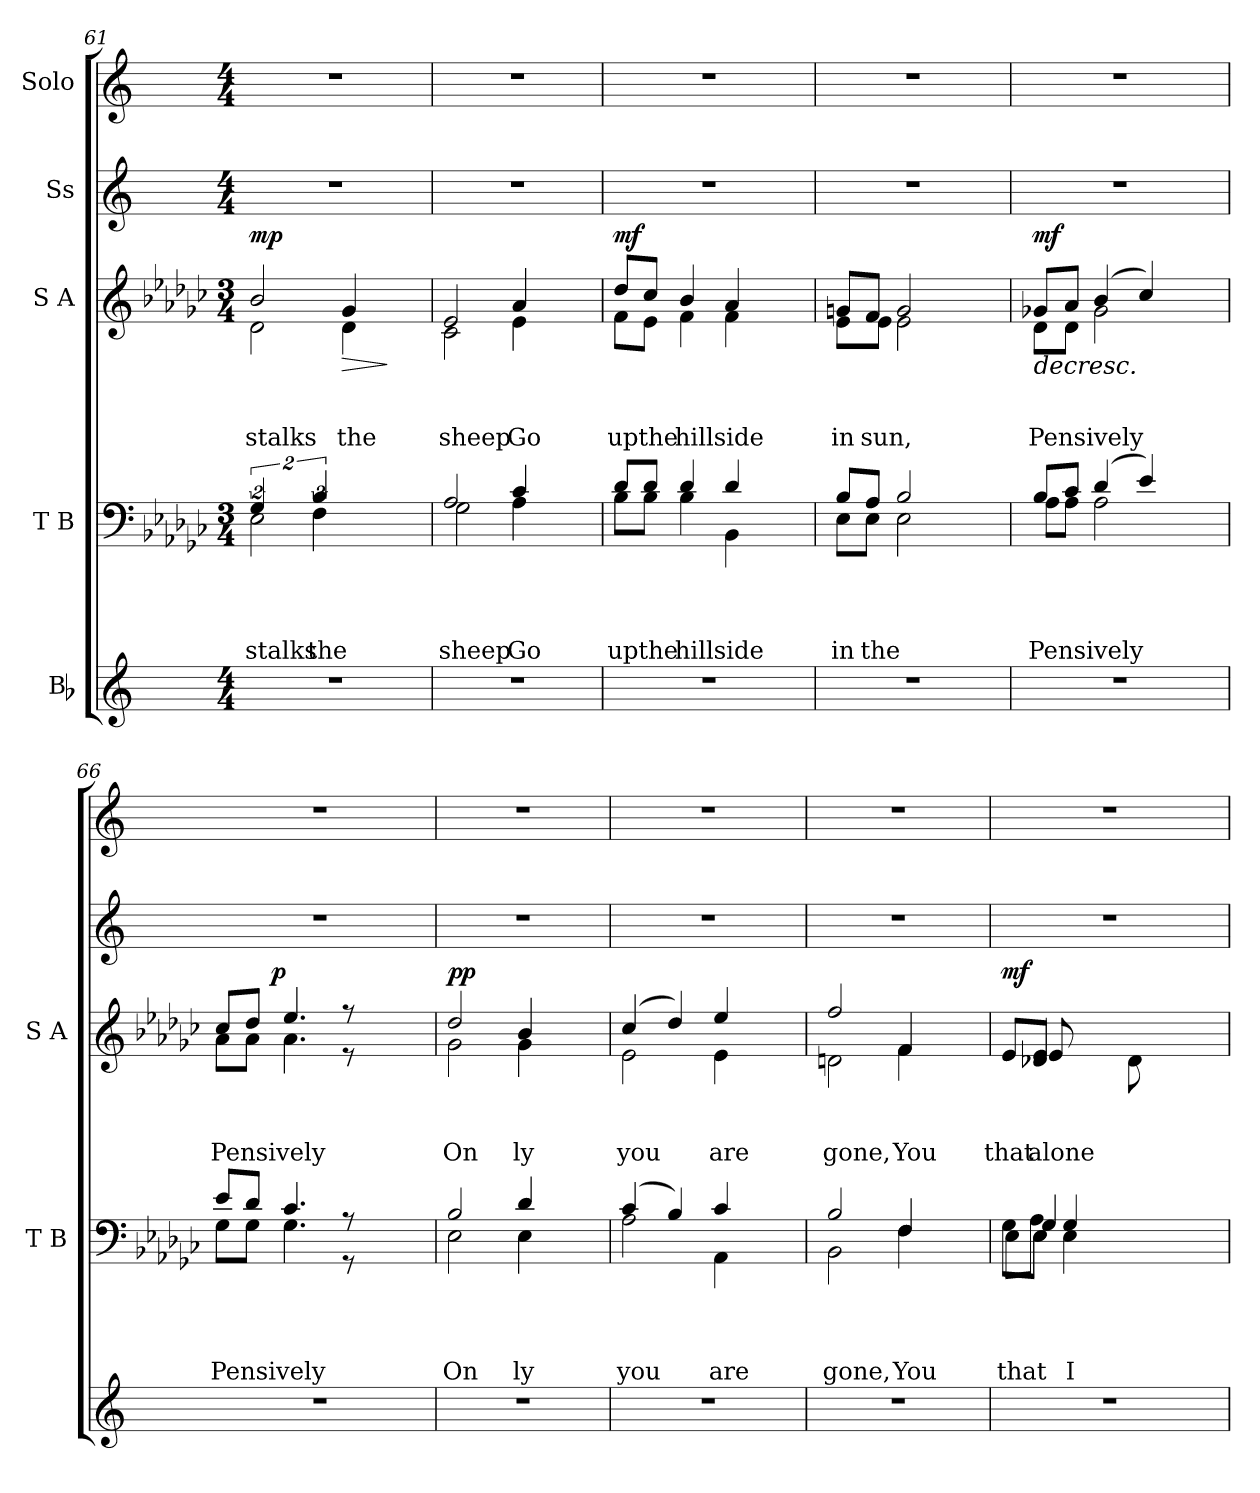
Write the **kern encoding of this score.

**kern	**kern	**text	**text	**text	**text	**kern	**text	**text	**text	**dynam	**kern	**kern
*part5	*part4	*part4	*part4	*part4	*part4	*part3	*part3	*part3	*part3	*part3	*part2	*part1
*staff5	*staff4	*staff4	*staff4	*staff4	*staff4	*staff3	*staff3	*staff3	*staff3	*staff3	*staff2	*staff1
*I"Bb	*I"T B	*	*	*	*	*I"S A	*	*	*	*	*I"Ss	*I"Solo
*	*I'T B	*	*	*	*	*I'S A	*	*	*	*	*	*
*clefG2	*clefF4	*	*	*	*	*clefG2	*	*	*	*	*clefG2	*clefG2
*k[]	*k[b-e-a-d-g-c-]	*	*	*	*	*k[b-e-a-d-g-c-]	*	*	*	*	*k[]	*k[]
*C:	*G-:	*	*	*	*	*G-:	*	*	*	*	*C:	*C:
*M4/4	*M3/4	*	*	*	*	*M3/4	*	*	*	*	*M4/4	*M4/4
=61	=61	=61	=61	=61	=61	=61	=61	=61	=61	=61	=61	=61
!	!	!	!	!	!LO:LY:a	!	!	!	!LO:LY:b	!LO:DY:a	!	!
*	*^	*	*	*	*	*^	*	*	*	*	*	*
*	*	*^	*	*	*	*	*	*	*	*	*	*	*	*
1r	8%3G-/	4%3E-\	4.ryy	.	.	.	stalks	2b-/	2d-\	.	.	stalks	mp	1r	1r
!	!	!	!	!	!	!	!LO:LY:a	!	!	!	!	!	!	!	!
.	8%3B-/	.	8%3F\	.	.	.	the	.	.	.	.	.	.	.	.
!	!	!	!	!	!	!	!	!	!	!	!	!LO:LY:b	!LO:HP:b	!	!
.	.	.	.	.	.	.	.	4g-/	4d-\	.	.	the	>	.	.
.	4ryy	4ryy	4ryy	.	.	.	.	4ryy	4ryy	.	.	.	]	.	.
=62	=62	=62	=62	=62	=62	=62	=62	=62	=62	=62	=62	=62	=62	=62	=62
!	!	!	!	!	!	!	!LO:LY:a	!	!	!	!	!LO:LY:b	!	!	!
*	*	*v	*v	*	*	*	*	*	*	*	*	*	*	*	*
1r	2A-/	2G-\	.	.	.	sheep	2e-/	2c-\	.	.	sheep	.	1r	1r
!	!	!	!	!	!	!LO:LY:a	!	!	!	!	!LO:LY:b	!	!	!
.	4c-/	4A-\	.	.	.	Go	4a-/	4e-\	.	.	Go	.	.	.
.	4ryy	4ryy	.	.	.	.	4ryy	4ryy	.	.	.	.	.	.
=63	=63	=63	=63	=63	=63	=63	=63	=63	=63	=63	=63	=63	=63	=63
!	!	!	!	!	!	!LO:LY:a	!	!	!	!	!LO:LY:b	!LO:DY:a	!	!
1r	8d-/L	8B-\L	.	.	.	up	8dd-/L	8f\L	.	.	up	mf	1r	1r
!	!	!	!	!	!	!LO:LY:a	!	!	!	!	!LO:LY:b	!	!	!
.	8d-/J	8B-\J	.	.	.	the	8cc-/J	8e-\J	.	.	the	.	.	.
!	!	!	!	!	!	!LO:LY:a	!	!	!	!	!LO:LY:b	!	!	!
.	4d-/	4B-\	.	.	.	hillside	4b-/	4f\	.	.	hillside	.	.	.
.	4d-/	4BB-\	.	.	.	.	4a-/	4f\	.	.	.	.	.	.
.	4ryy	4ryy	.	.	.	.	4ryy	4ryy	.	.	.	.	.	.
=64	=64	=64	=64	=64	=64	=64	=64	=64	=64	=64	=64	=64	=64	=64
!	!	!	!	!	!	!LO:LY:a	!	!	!	!	!LO:LY:b	!	!	!
1r	8B-/L	8E-\L	.	.	.	in	8gn/L	8e-\L	.	.	in	.	1r	1r
!	!	!	!	!	!	!LO:LY:a	!	!	!	!	!LO:LY:b	!	!	!
!	!	!	!	!	!	!	!	!	!	!	!LO:LY:b	!	!	!
.	8A-/J	8E-\J	.	.	.	the	8f/J	8e-\J	.	.	sun,	.	.	.
.	2B-/	2E-\	.	.	.	.	2g/	2e-\	.	.	.	.	.	.
.	4ryy	4ryy	.	.	.	.	4ryy	4ryy	.	.	.	.	.	.
=65	=65	=65	=65	=65	=65	=65	=65	=65	=65	=65	=65	=65	=65	=65
!	!	!	!	!	!	!LO:LY:a	!	!	!	!	!LO:LY:b	!LO:HP:b	!	!
!	!	!	!	!	!	!	!	!	!	!	!	!LO:DY:n=1:a	!	!
1r	8B-/L	8A-\L	.	.	.	Pensively	8g-X/L	8d-\L	.	.	Pensively	> mf	1r	1r
.	8c-/J	8A-\J	.	.	.	.	8a-/J	8d-\J	.	.	.	.	.	.
.	(4d-/	2A-\	.	.	.	.	(4b-/	2g-\	.	.	.	.	.	.
.	4e-/)	.	.	.	.	.	4cc-/)	.	.	.	.	.	.	.
.	4ryy	4ryy	.	.	.	.	4ryy	4ryy	.	.	.	.	.	.
=66	=66	=66	=66	=66	=66	=66	=66	=66	=66	=66	=66	=66	=66	=66
!	!	!	!	!	!	!LO:LY:a	!	!	!	!	!LO:LY:b	!	!	!
*	*	*	*	*	*	*	*	*^	*	*	*	*	*	*
1r	8e-/L	8G-\L	.	.	.	Pensively	8cc-/L	8a-\L	8..ryy	.	.	Pensively	.	1r	1r
.	8d-/J	8G-\J	.	.	.	.	8dd-/J	8a-\J	.	.	.	.	.	.	.
!	!	!	!	!	!	!	!	!	!	!	!	!	!LO:DY:a	!	!
.	.	.	.	.	.	.	.	.	2ryy	.	.	.	p	.	.
.	4.c-/	4.G-\	.	.	.	.	4.ee-/	4.a-\	.	.	.	.	]	.	.
.	8rA	8rGG	.	.	.	.	8rff	8re	.	.	.	.	.	.	.
.	.	.	.	.	.	.	.	.	4ryy	.	.	.	.	.	.
.	4ryy	4ryy	.	.	.	.	4ryy	4ryy	.	.	.	.	.	.	.
.	.	.	.	.	.	.	.	.	32ryy	.	.	.	.	.	.
!!LO:LB:g=z
=67	=67	=67	=67	=67	=67	=67	=67	=67	=67	=67	=67	=67	=67	=67	=67
!	!	!	!	!	!	!LO:LY:a	!	!	!	!	!	!LO:LY:b	!LO:DY:a	!	!
*	*	*	*	*	*	*	*	*v	*v	*	*	*	*	*	*
1r	2B-/	2E-\	.	.	.	On	2dd-/	2g-\	.	.	On	pp	1r	1r
!	!	!	!	!	!	!LO:LY:a	!	!	!	!	!LO:LY:b	!	!	!
.	4d-/	4E-\	.	.	.	ly	4b-/	4g-\	.	.	ly	.	.	.
.	4ryy	4ryy	.	.	.	.	4ryy	4ryy	.	.	.	.	.	.
=68	=68	=68	=68	=68	=68	=68	=68	=68	=68	=68	=68	=68	=68	=68
!	!	!	!	!	!	!LO:LY:a	!	!	!	!	!LO:LY:b	!	!	!
1r	(4c-/	2A-\	.	.	.	you	(4cc-/	2e-\	.	.	you	.	1r	1r
.	4B-/)	.	.	.	.	.	4dd-/)	.	.	.	.	.	.	.
!	!	!	!	!	!	!LO:LY:a	!	!	!	!	!LO:LY:b	!	!	!
.	4c-/	4AA-\	.	.	.	are	4ee-/	4e-\	.	.	are	.	.	.
.	4ryy	4ryy	.	.	.	.	4ryy	4ryy	.	.	.	.	.	.
=69	=69	=69	=69	=69	=69	=69	=69	=69	=69	=69	=69	=69	=69	=69
!	!	!	!	!	!	!LO:LY:a	!	!	!	!	!LO:LY:b	!	!	!
1r	2B-/	2BB-\	.	.	.	gone,	2ff/	2dn\	.	.	gone,	.	1r	1r
!	!	!	!	!	!	!LO:LY:a	!	!	!	!	!LO:LY:b	!	!	!
.	4F/	4F\	.	.	.	You	4f/	4f\	.	.	You	.	.	.
.	4ryy	4ryy	.	.	.	.	4ryy	4ryy	.	.	.	.	.	.
=70	=70	=70	=70	=70	=70	=70	=70	=70	=70	=70	=70	=70	=70	=70
!	!	!	!	!	!	!	!LO:TX:a:t=Wistfully, Slowing	!	!	!	!	!	!	!
!	!	!	!	!	!	!LO:LY:a	!	!	!	!	!LO:LY:b	!LO:DY:a	!	!
*	*^	*^	*	*	*	*	*^	*^	*	*	*	*	*	*
1r	8G-\L	8E-\L	8ryy	8ryy	.	.	.	that	8e-/L	8ryy	8ryy	8ryy	.	.	that	mf	1r	1r
!	!	!	!	!	!	!	!	!	!	!	!	!	!	!	!LO:LY:b	!	!	!
.	8E-\J	8A-\J	4E-\	4G-/	.	.	.	.	8d-X/J	8e-/	8d-\	4e-/	.	.	alone	.	.	.
!	!	!	!	!	!	!	!	!LO:LY:a	!	!	!	!	!	!	!	!	!	!
.	4G-/	4E-\	.	.	.	.	.	I	2ryy	2ryy	2ryy	.	.	.	.	.	.	.
.	.	.	2ryy	2ryy	.	.	.	.	.	.	.	2ryy	.	.	.	.	.	.
.	2ryy	2ryy	.	.	.	.	.	.	.	.	.	.	.	.	.	.	.	.
.	.	.	.	.	.	.	.	.	8ryy	8ryy	8ryy	.	.	.	.	.	.	.
.	.	.	8ryy	8ryy	.	.	.	.	8ryy	8ryy	8ryy	8ryy	.	.	.	.	.	.
*	*v	*v	*v	*v	*	*	*	*	*	*	*	*	*	*	*	*	*	*
*	*	*	*	*	*	*v	*v	*v	*v	*	*	*	*	*	*
=	=	=	=	=	=	=	=	=	=	=	=	=
*-	*-	*-	*-	*-	*-	*-	*-	*-	*-	*-	*-	*-
